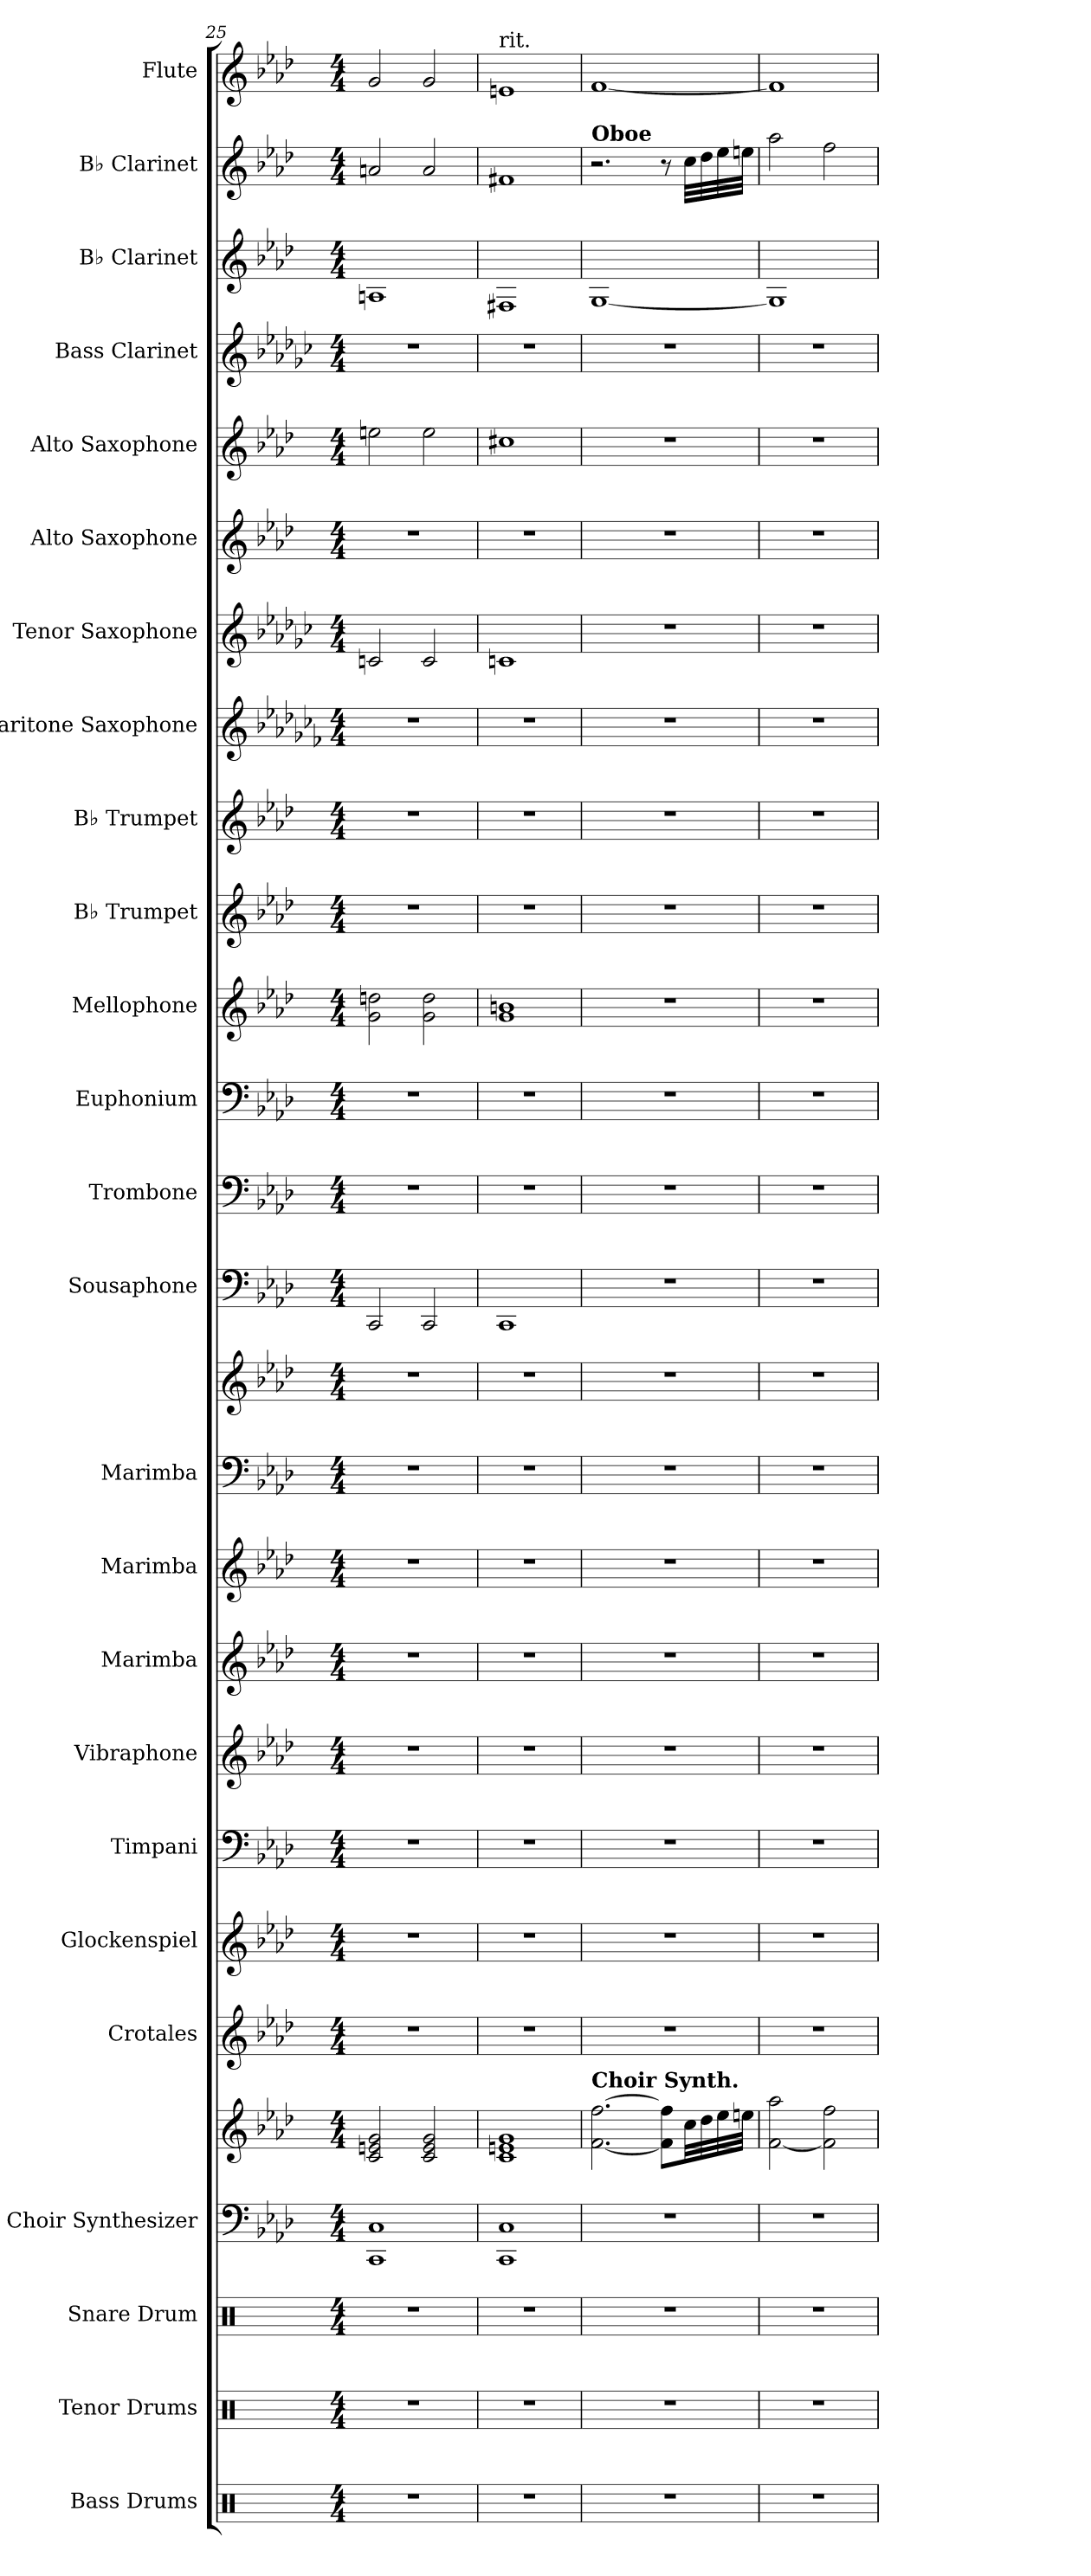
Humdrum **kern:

**kern	**kern	**kern	**kern	**kern	**kern	**kern	**kern	**kern	**kern	**kern	**kern	**kern	**kern	**kern	**kern	**kern	**kern	**kern	**kern	**kern	**kern	**kern	**kern	**kern	**kern	**kern
*part25	*part24	*part23	*part22	*part22	*part21	*part20	*part19	*part18	*part17	*part16	*part15	*part15	*part14	*part13	*part12	*part11	*part10	*part9	*part8	*part7	*part6	*part5	*part4	*part3	*part2	*part1
*staff27	*staff26	*staff25	*staff24	*staff23	*staff22	*staff21	*staff20	*staff19	*staff18	*staff17	*staff16	*staff15	*staff14	*staff13	*staff12	*staff11	*staff10	*staff9	*staff8	*staff7	*staff6	*staff5	*staff4	*staff3	*staff2	*staff1
*I"Bass Drums	*I"Tenor Drums	*I"Snare Drum	*I"Choir Synthesizer	*	*I"Crotales	*I"Glockenspiel	*I"Timpani	*I"Vibraphone	*I"Marimba	*I"Marimba	*I"Marimba	*	*I"Sousaphone	*I"Trombone	*I"Euphonium	*I"Mellophone	*I"B♭ Trumpet	*I"B♭ Trumpet	*I"Baritone Saxophone	*I"Tenor Saxophone	*I"Alto Saxophone	*I"Alto Saxophone	*I"Bass Clarinet	*I"B♭ Clarinet	*I"B♭ Clarinet	*I"Flute
*I'B.D.	*I'T.D.	*I'S.D.	*I'Synth.	*	*I'Crot.	*I'Glock.	*I'Timp.	*I'Vib.	*I'Mrm.	*I'Mrm.	*I'Mrm.	*	*I'Sphn.	*I'Tbn.	*I'Euph.	*I'Mello.	*I'B♭ Tpt.	*I'B♭ Tpt.	*I'Bar. Sax.	*I'T. Sax.	*I'A. Sax.	*I'A. Sax.	*I'B. Cl.	*I'B♭ Cl.	*I'B♭ Cl.	*I'Fl.
*clefX	*clefX	*clefX	*clefF4	*clefG2	*clefG2	*clefG2	*clefF4	*clefG2	*clefG2	*clefG2	*clefF4	*clefG2	*clefF4	*clefF4	*clefF4	*clefG2	*clefG2	*clefG2	*clefG2	*clefG2	*clefG2	*clefG2	*clefG2	*clefG2	*clefG2	*clefG2
*	*	*	*	*	*ITrd-14c-24	*ITrd-14c-24	*	*	*	*	*	*	*	*	*	*ITrd4c7	*ITrd1c2	*ITrd1c2	*ITrd12c21	*ITrd8c14	*ITrd5c9	*ITrd5c9	*ITrd8c14	*ITrd1c2	*ITrd1c2	*
*k[]	*k[]	*k[]	*k[b-e-a-d-]	*k[b-e-a-d-]	*k[b-e-a-d-]	*k[b-e-a-d-]	*k[b-e-a-d-]	*k[b-e-a-d-]	*k[b-e-a-d-]	*k[b-e-a-d-]	*k[b-e-a-d-]	*k[b-e-a-d-]	*k[b-e-a-d-]	*k[b-e-a-d-]	*k[b-e-a-d-]	*k[b-e-a-d-g-]	*k[b-e-a-d-g-c-]	*k[b-e-a-d-g-c-]	*k[b-e-a-d-g-c-f-]	*k[b-e-a-d-g-c-]	*k[b-e-a-d-g-c-f-]	*k[b-e-a-d-g-c-f-]	*k[b-e-a-d-g-c-]	*k[b-e-a-d-g-c-]	*k[b-e-a-d-g-c-]	*k[b-e-a-d-]
*M4/4	*M4/4	*M4/4	*M4/4	*M4/4	*M4/4	*M4/4	*M4/4	*M4/4	*M4/4	*M4/4	*M4/4	*M4/4	*M4/4	*M4/4	*M4/4	*M4/4	*M4/4	*M4/4	*M4/4	*M4/4	*M4/4	*M4/4	*M4/4	*M4/4	*M4/4	*M4/4
=25	=25	=25	=25	=25	=25	=25	=25	=25	=25	=25	=25	=25	=25	=25	=25	=25	=25	=25	=25	=25	=25	=25	=25	=25	=25	=25
1r	1r	1r	1CC 1C	2c/ 2en/ 2g/	1r	1r	1r	1r	1r	1r	1r	1r	2CC/	1r	1r	2c\ 2gn\	1r	1r	1r	2Cn/	1r	2gn\	1r	1Gn	2gn/	2g/
.	.	.	.	2c/ 2e/ 2g/	.	.	.	.	.	.	.	.	2CC/	.	.	2c\ 2g\	.	.	.	2C/	.	2g\	.	.	2g/	2g/
=26	=26	=26	=26	=26	=26	=26	=26	=26	=26	=26	=26	=26	=26	=26	=26	=26	=26	=26	=26	=26	=26	=26	=26	=26	=26	=26
*	*	*	*	*	*	*	*	*	*	*	*	*	*	*	*	*	*	*	*	*	*	*	*	*	*	*MM70
!	!	!	!	!	!	!	!	!	!	!	!	!	!	!	!	!	!	!	!	!	!	!	!	!	!	!LO:TX:a:t=rit.
1r	1r	1r	1CC 1C	1c 1en 1g	1r	1r	1r	1r	1r	1r	1r	1r	1CC	1r	1r	1c 1en	1r	1r	1r	1Cn	1r	1en	1r	1En	1en	1en
=27	=27	=27	=27	=27	=27	=27	=27	=27	=27	=27	=27	=27	=27	=27	=27	=27	=27	=27	=27	=27	=27	=27	=27	=27	=27	=27
*	*	*	*	*	*	*	*	*	*	*	*	*	*	*	*	*	*	*	*	*	*	*	*	*	*	*MM60
!	!	!	!	!	!	!	!	!	!	!	!	!	!	!	!	!	!	!	!	!	!	!	!	!	!LO:TX:a:B:t=Oboe	!
!	!	!	!	!LO:TX:a:B:t=Choir Synth.	!	!	!	!	!	!	!	!	!	!	!	!	!	!	!	!	!	!	!	!	!	!
1r	1r	1r	1r	[2.f\ [2.ff\	1r	1r	1r	1r	1r	1r	1r	1r	1r	1r	1r	1r	1r	1r	1r	1r	1r	1r	1r	[1F	2.r	[1f
.	.	.	.	8f\] 8ff\]L	.	.	.	.	.	.	.	.	.	.	.	.	.	.	.	.	.	.	.	.	8r	.
.	.	.	.	32cc\LL	.	.	.	.	.	.	.	.	.	.	.	.	.	.	.	.	.	.	.	.	32b-\LLL	.
.	.	.	.	32dd-\	.	.	.	.	.	.	.	.	.	.	.	.	.	.	.	.	.	.	.	.	32cc-\	.
.	.	.	.	32ee-\	.	.	.	.	.	.	.	.	.	.	.	.	.	.	.	.	.	.	.	.	32dd-\	.
.	.	.	.	32een\JJJ	.	.	.	.	.	.	.	.	.	.	.	.	.	.	.	.	.	.	.	.	32ddn\JJJ	.
!!LO:PB:g=z
=28	=28	=28	=28	=28	=28	=28	=28	=28	=28	=28	=28	=28	=28	=28	=28	=28	=28	=28	=28	=28	=28	=28	=28	=28	=28	=28
1r	1r	1r	1r	[2f\ 2aa-\	1r	1r	1r	1r	1r	1r	1r	1r	1r	1r	1r	1r	1r	1r	1r	1r	1r	1r	1r	1F]	2gg-\	1f]
.	.	.	.	2f\] 2ff\	.	.	.	.	.	.	.	.	.	.	.	.	.	.	.	.	.	.	.	.	2ee-\	.
=	=	=	=	=	=	=	=	=	=	=	=	=	=	=	=	=	=	=	=	=	=	=	=	=	=	=
*-	*-	*-	*-	*-	*-	*-	*-	*-	*-	*-	*-	*-	*-	*-	*-	*-	*-	*-	*-	*-	*-	*-	*-	*-	*-	*-
